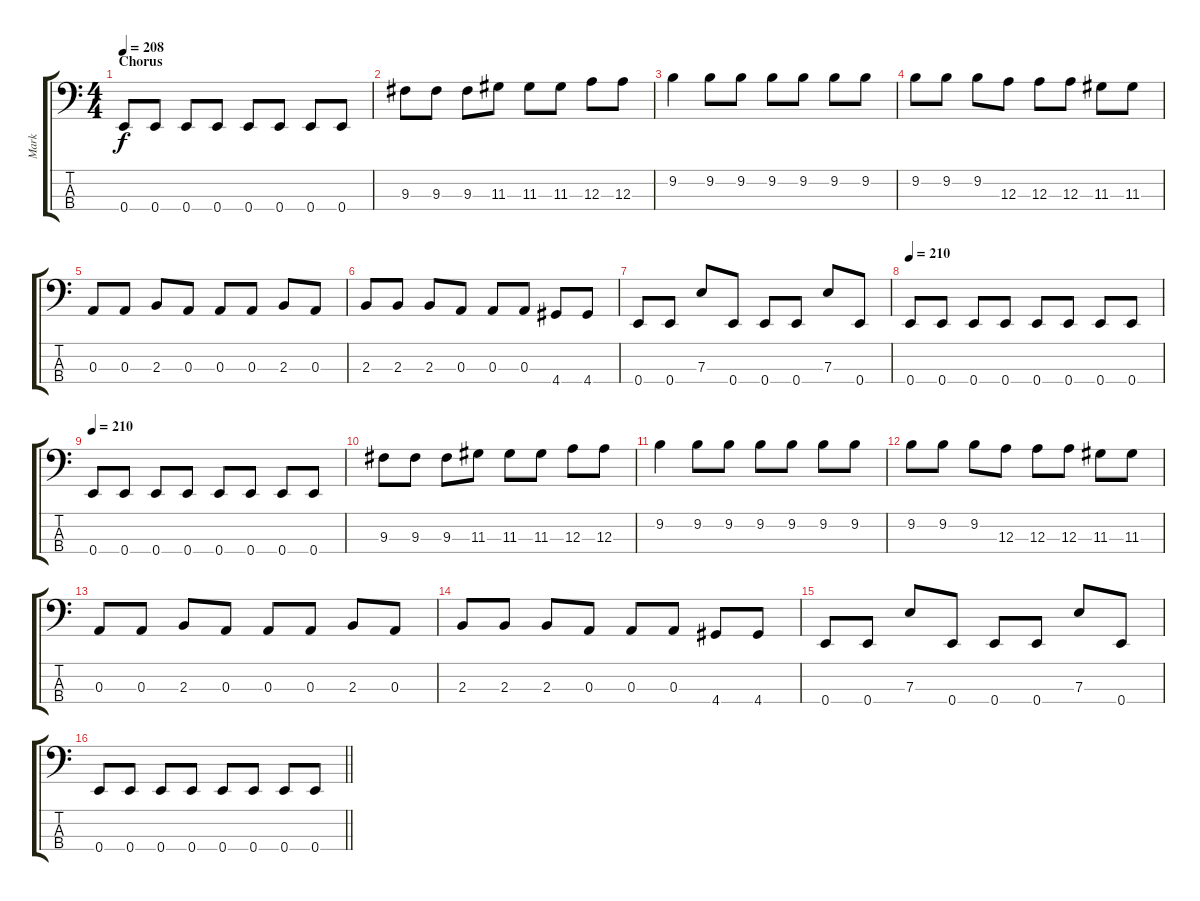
\track ("Mark" "Mark") {instrument electricbasspick}
\staff {score tabs}
\tuning (G2 D2 A1 E1) {hide}
\ts (4 4)
\section ("" "Chorus")
\tempo 208
\clef f4
\ks c
0.4.8{dy f} 0.4.8 0.4.8 0.4.8 0.4.8 0.4.8 0.4.8 0.4.8 |
9.3.8 9.3.8 9.3.8 11.3.8 11.3.8 11.3.8 12.3.8 12.3.8 |
9.2.4 9.2.8 9.2.8 9.2.8 9.2.8 9.2.8 9.2.8 |
9.2.8 9.2.8 9.2.8 12.3.8 12.3.8 12.3.8 11.3.8 11.3.8 |
0.3.8 0.3.8 2.3.8 0.3.8 0.3.8 0.3.8 2.3.8 0.3.8 |
2.3.8 2.3.8 2.3.8 0.3.8 0.3.8 0.3.8 4.4.8 4.4.8 |
0.4.8 0.4.8 7.3.8 0.4.8 0.4.8 0.4.8 7.3.8 0.4.8 |
\tempo 210
0.4.8 0.4.8 0.4.8 0.4.8 0.4.8 0.4.8 0.4.8 0.4.8 |
\tempo 210
0.4.8 0.4.8 0.4.8 0.4.8 0.4.8 0.4.8 0.4.8 0.4.8 |
9.3.8 9.3.8 9.3.8 11.3.8 11.3.8 11.3.8 12.3.8 12.3.8 |
9.2.4 9.2.8 9.2.8 9.2.8 9.2.8 9.2.8 9.2.8 |
9.2.8 9.2.8 9.2.8 12.3.8 12.3.8 12.3.8 11.3.8 11.3.8 |
0.3.8 0.3.8 2.3.8 0.3.8 0.3.8 0.3.8 2.3.8 0.3.8 |
2.3.8 2.3.8 2.3.8 0.3.8 0.3.8 0.3.8 4.4.8 4.4.8 |
0.4.8 0.4.8 7.3.8 0.4.8 0.4.8 0.4.8 7.3.8 0.4.8 |
\barLineRight lightlight
0.4.8 0.4.8 0.4.8 0.4.8 0.4.8 0.4.8 0.4.8 0.4.8
